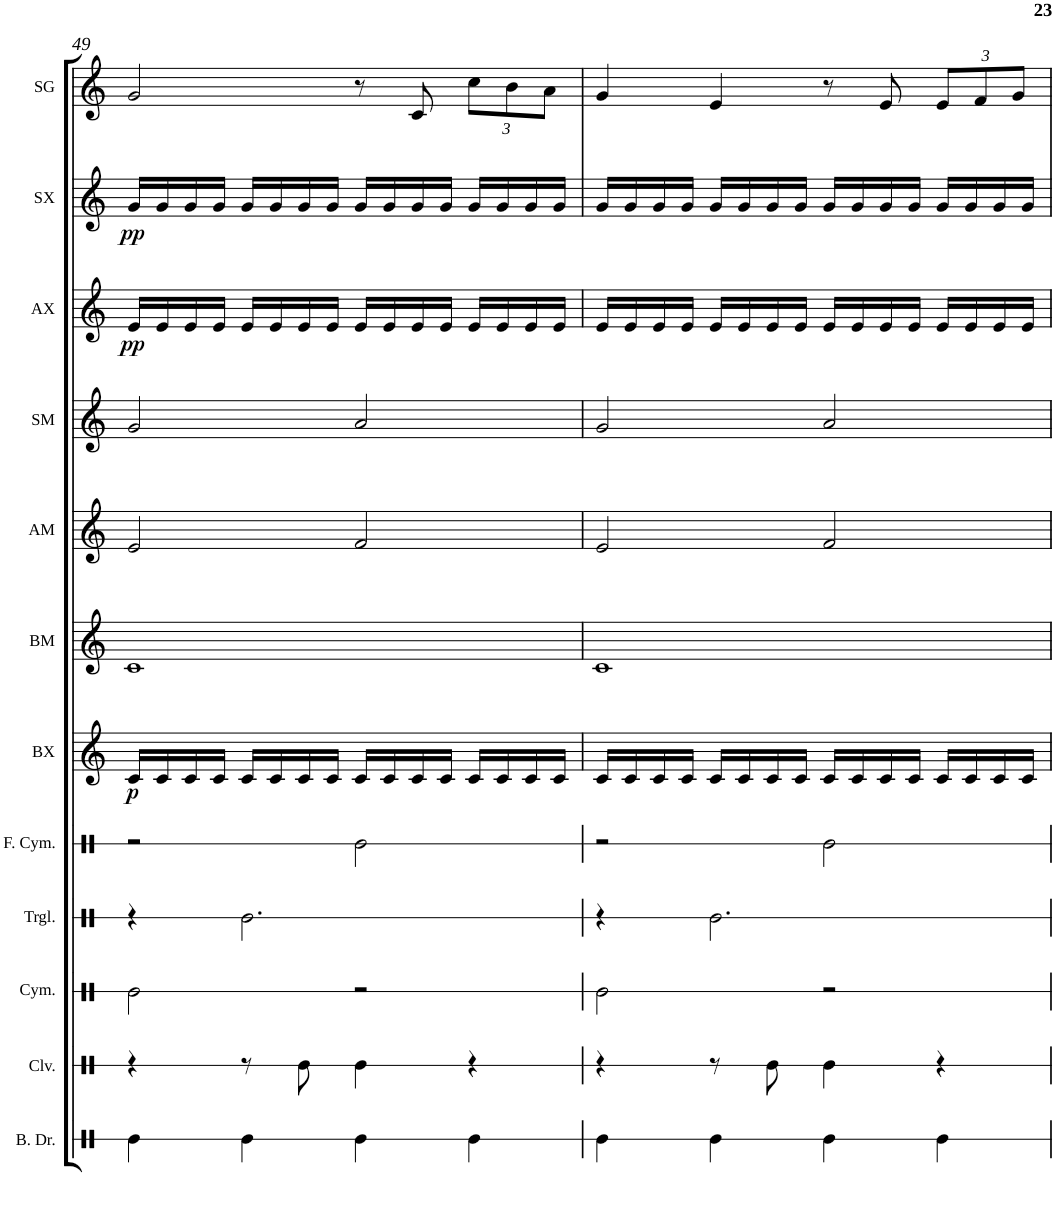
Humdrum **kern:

**kern	**kern	**kern	**kern	**kern	**kern	**dynam	**kern	**kern	**kern	**kern	**dynam	**kern	**dynam	**kern
*part12	*part11	*part10	*part9	*part8	*part7	*part7	*part6	*part5	*part4	*part3	*part3	*part2	*part2	*part1
*staff12	*staff11	*staff10	*staff9	*staff8	*staff7	*staff7	*staff6	*staff5	*staff4	*staff3	*staff3	*staff2	*staff2	*staff1
*I"Bass Drum	*I"Claves	*I"Cymbals	*I"Triangle	*I"Finger Cymbals	*I"Bass Xylophone	*	*I"Bass Metallophone	*I"Alto Metallophone	*I"Soprano Metallophone	*I"Alto Xylophone	*	*I"Soprano Xylophone	*	*I"Soprano Glockenspiel
*I'B. Dr.	*I'Clv.	*I'Cym.	*I'Trgl.	*I'F. Cym.	*I'BX	*	*I'BM	*I'AM	*I'SM	*I'AX	*	*I'SX	*	*I'SG
!!LO:PB:g=z
*clefX	*clefX	*clefX	*clefX	*clefX	*clefG2	*	*clefG2	*clefG2	*clefG2	*clefG2	*	*clefG2	*	*clefG2
*	*	*	*	*	*Trd7c12	*	*Trd7c12	*	*Trd-7c-12	*	*	*Trd-7c-12	*	*Trd-14c-24
*k[]	*k[]	*k[]	*k[]	*k[]	*k[]	*	*k[]	*k[]	*k[]	*k[]	*	*k[]	*	*k[]
*M4/4	*M4/4	*M4/4	*M4/4	*M4/4	*M4/4	*	*M4/4	*M4/4	*M4/4	*M4/4	*	*M4/4	*	*M4/4
=49	=49	=49	=49	=49	=49	=49	=49	=49	=49	=49	=49	=49	=49	=49
!	!	!	!	!	!	!LO:DY:b	!	!	!	!	!LO:DY:b	!	!LO:DY:b	!
4Re\	4r	2Re\	4r	2r	16c/LL	p	1c	2e/	2g/	16e/LL	pp	16g/LL	pp	2g/
.	.	.	.	.	16c/	.	.	.	.	16e/	.	16g/	.	.
.	.	.	.	.	16c/	.	.	.	.	16e/	.	16g/	.	.
.	.	.	.	.	16c/JJ	.	.	.	.	16e/JJ	.	16g/JJ	.	.
4Re\	8r	.	2.Re\	.	16c/LL	.	.	.	.	16e/LL	.	16g/LL	.	.
.	.	.	.	.	16c/	.	.	.	.	16e/	.	16g/	.	.
.	8Re\	.	.	.	16c/	.	.	.	.	16e/	.	16g/	.	.
.	.	.	.	.	16c/JJ	.	.	.	.	16e/JJ	.	16g/JJ	.	.
4Re\	4Re\	2r	.	2Re\	16c/LL	.	.	2f/	2a/	16e/LL	.	16g/LL	.	8r
.	.	.	.	.	16c/	.	.	.	.	16e/	.	16g/	.	.
.	.	.	.	.	16c/	.	.	.	.	16e/	.	16g/	.	8c/
.	.	.	.	.	16c/JJ	.	.	.	.	16e/JJ	.	16g/JJ	.	.
*	*	*	*	*	*	*	*	*	*	*	*	*	*	*Xbrackettup
4Re\	4r	.	.	.	16c/LL	.	.	.	.	16e/LL	.	16g/LL	.	12cc\L
.	.	.	.	.	16c/	.	.	.	.	16e/	.	16g/	.	.
.	.	.	.	.	.	.	.	.	.	.	.	.	.	12b\
.	.	.	.	.	16c/	.	.	.	.	16e/	.	16g/	.	.
.	.	.	.	.	.	.	.	.	.	.	.	.	.	12a\J
.	.	.	.	.	16c/JJ	.	.	.	.	16e/JJ	.	16g/JJ	.	.
=50	=50	=50	=50	=50	=50	=50	=50	=50	=50	=50	=50	=50	=50	=50
4Re\	4r	2Re\	4r	2r	16c/LL	.	1c	2e/	2g/	16e/LL	.	16g/LL	.	4g/
.	.	.	.	.	16c/	.	.	.	.	16e/	.	16g/	.	.
.	.	.	.	.	16c/	.	.	.	.	16e/	.	16g/	.	.
.	.	.	.	.	16c/JJ	.	.	.	.	16e/JJ	.	16g/JJ	.	.
4Re\	8r	.	2.Re\	.	16c/LL	.	.	.	.	16e/LL	.	16g/LL	.	4e/
.	.	.	.	.	16c/	.	.	.	.	16e/	.	16g/	.	.
.	8Re\	.	.	.	16c/	.	.	.	.	16e/	.	16g/	.	.
.	.	.	.	.	16c/JJ	.	.	.	.	16e/JJ	.	16g/JJ	.	.
4Re\	4Re\	2r	.	2Re\	16c/LL	.	.	2f/	2a/	16e/LL	.	16g/LL	.	8r
.	.	.	.	.	16c/	.	.	.	.	16e/	.	16g/	.	.
.	.	.	.	.	16c/	.	.	.	.	16e/	.	16g/	.	8e/
.	.	.	.	.	16c/JJ	.	.	.	.	16e/JJ	.	16g/JJ	.	.
4Re\	4r	.	.	.	16c/LL	.	.	.	.	16e/LL	.	16g/LL	.	12e/L
.	.	.	.	.	16c/	.	.	.	.	16e/	.	16g/	.	.
.	.	.	.	.	.	.	.	.	.	.	.	.	.	12f/
.	.	.	.	.	16c/	.	.	.	.	16e/	.	16g/	.	.
.	.	.	.	.	.	.	.	.	.	.	.	.	.	12g/J
.	.	.	.	.	16c/JJ	.	.	.	.	16e/JJ	.	16g/JJ	.	.
=	=	=	=	=	=	=	=	=	=	=	=	=	=	=
*-	*-	*-	*-	*-	*-	*-	*-	*-	*-	*-	*-	*-	*-	*-
